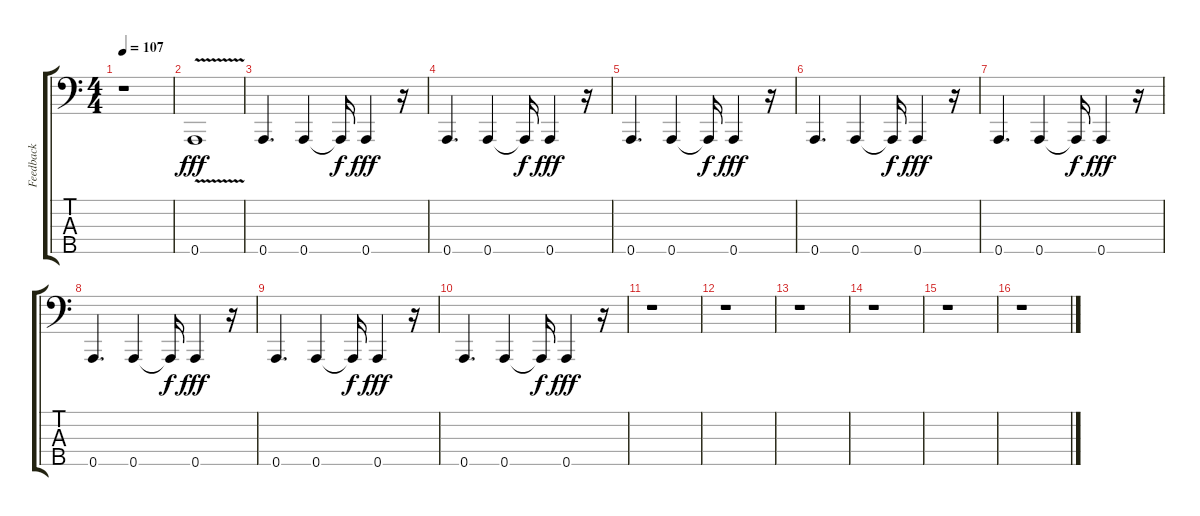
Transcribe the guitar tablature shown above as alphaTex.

\track ("Feedback" "Feedback") {instrument electricbassfinger}
\staff {score tabs}
\tuning (F2 C2 G1 D1 A0) {hide}
\ts (4 4)
\tempo 107
\clef f4
\ks c
r.1{dy fff} |
0.5{v}.1 |
0.5.4{d} 0.5.4 0.5{t}.16{dy f} 0.5.4{dy fff} r.16 |
0.5.4{d} 0.5.4 0.5{t}.16{dy f} 0.5.4{dy fff} r.16 |
0.5.4{d} 0.5.4 0.5{t}.16{dy f} 0.5.4{dy fff} r.16 |
0.5.4{d} 0.5.4 0.5{t}.16{dy f} 0.5.4{dy fff} r.16 |
0.5.4{d} 0.5.4 0.5{t}.16{dy f} 0.5.4{dy fff} r.16 |
0.5.4{d} 0.5.4 0.5{t}.16{dy f} 0.5.4{dy fff} r.16 |
0.5.4{d} 0.5.4 0.5{t}.16{dy f} 0.5.4{dy fff} r.16 |
0.5.4{d} 0.5.4 0.5{t}.16{dy f} 0.5.4{dy fff} r.16 |
r.1 |
r.1 |
r.1 |
r.1 |
r.1 |
r.1
